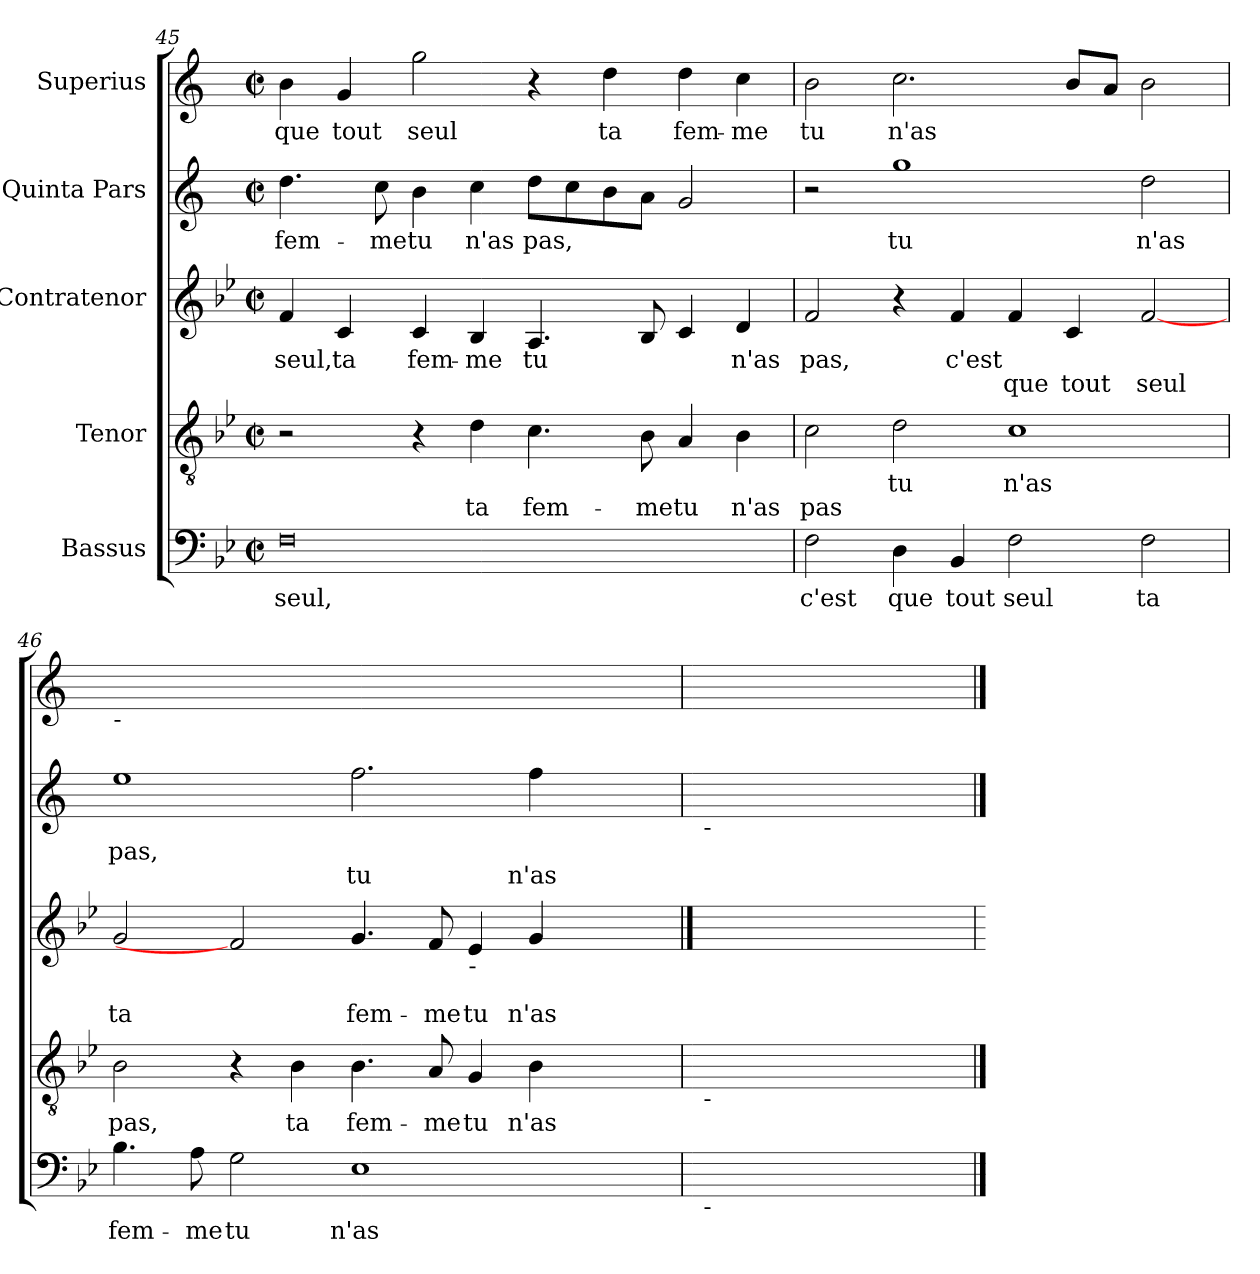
**kern	**text	**kern	**text	**text	**kern	**text	**text	**kern	**text	**text	**kern	**text
*part5	*part5	*part4	*part4	*part4	*part3	*part3	*part3	*part2	*part2	*part2	*part1	*part1
*staff5	*staff5	*staff4	*staff4	*staff4	*staff3	*staff3	*staff3	*staff2	*staff2	*staff2	*staff1	*staff1
*I"Bassus	*	*I"Tenor	*	*	*I"Contratenor	*	*	*I"Quinta Pars	*	*	*I"Superius	*
!!LO:LB:g=z
*clefF4	*	*clefGv2	*	*	*clefG2	*	*	*clefG2	*	*	*clefG2	*
*	*	*	*	*	*	*	*	*ITrd1c2	*	*	*ITrd1c2	*
*k[b-e-]	*	*k[b-e-]	*	*	*k[b-e-]	*	*	*k[b-e-]	*	*	*k[b-e-]	*
*B-:	*	*B-:	*	*	*B-:	*	*	*B-:	*	*	*B-:	*
*M4/2	*	*M4/2	*	*	*M4/2	*	*	*M4/2	*	*	*M4/2	*
*met(c|)	*	*met(c|)	*	*	*met(c|)	*	*	*met(c|)	*	*	*met(c|)	*
=45	=45	=45	=45	=45	=45	=45	=45	=45	=45	=45	=45	=45
!	!LO:LY:b	!	!	!	!	!LO:LY:b	!	!	!LO:LY:b	!	!	!LO:LY:b
0F	seul,	2r	.	.	4f	seul,	.	4.cc	fem-	.	4a	que
!	!	!	!	!	!	!LO:LY:b	!	!	!	!	!	!LO:LY:b
.	.	.	.	.	4c	ta	.	.	.	.	4f	tout
!	!	!	!	!	!	!	!	!	!LO:LY:b	!	!	!
.	.	.	.	.	.	.	.	8b-	-me	.	.	.
!	!	!	!	!	!	!LO:LY:b	!	!	!LO:LY:b	!	!	!LO:LY:b
.	.	4r	.	.	4c	fem-	.	4a	tu	.	2ff	seul
!	!	!	!	!LO:LY:b	!	!LO:LY:b	!	!	!LO:LY:b	!	!	!
.	.	4d	.	ta	4B-	-me	.	4b-	n'as	.	.	.
!	!	!	!	!LO:LY:b	!	!LO:LY:b	!	!	!LO:LY:b	!	!	!
.	.	4.c	.	fem-	4.A	tu	.	8ccL	pas,	.	4r	.
.	.	.	.	.	.	.	.	8b-	.	.	.	.
!	!	!	!	!	!	!	!	!	!	!	!	!LO:LY:b
.	.	.	.	.	.	.	.	8a	.	.	4cc	ta
!	!	!	!	!LO:LY:b	!	!	!	!	!	!	!	!
.	.	8B-	.	-me	8B-	.	.	8gJ	.	.	.	.
!	!	!	!	!LO:LY:b	!	!	!	!	!	!	!	!LO:LY:b
.	.	4A	.	tu	4c	.	.	2f	.	.	4cc	fem-
!	!	!	!	!LO:LY:b	!	!LO:LY:b	!	!	!	!	!	!LO:LY:b
.	.	4B-	.	n'as	4d	n'as	.	.	.	.	4b-	-me
=46	=46	=46	=46	=46	=46	=46	=46	=46	=46	=46	=46	=46
!	!LO:LY:b	!	!	!LO:LY:b	!	!LO:LY:b	!	!	!	!	!	!LO:LY:b
2F	c'est	2c	.	pas	2f	pas,	.	2r	.	.	2a	tu
!	!LO:LY:b	!	!LO:LY:b	!	!	!	!	!	!LO:LY:b	!	!	!LO:LY:b
4D	que	2d	tu	.	4r	.	.	1ff	tu	.	2.b-	n'as
!	!LO:LY:b	!	!	!	!	!LO:LY:b	!	!	!	!	!	!
4BB-	tout	.	.	.	4f	c'est	.	.	.	.	.	.
!	!LO:LY:b	!	!LO:LY:b	!	!	!	!LO:LY:b	!	!	!	!	!
2F	seul	1c	n'as	.	4f	.	que	.	.	.	.	.
!	!	!	!	!	!	!	!LO:LY:b	!	!	!	!	!
.	.	.	.	.	4c	.	tout	.	.	.	8aL	.
.	.	.	.	.	.	.	.	.	.	.	8gJ	.
!	!LO:LY:b	!	!	!	!	!	!LO:LY:b	!	!LO:LY:b	!	!	!
2F	ta	.	.	.	[2f	.	seul	2cc	n'as	.	2a	.
=46A	=46A	=46A	=46A	=46A	=46A	=46A	=46A	=46A	=46A	=46A	=46A	=46A
!	!	!	!	!	!	!	!	!	!	!	!LO:TX:b:t=-	!
!	!LO:LY:b	!	!LO:LY:b	!	!	!	!LO:LY:b	!	!LO:LY:b	!	!	!LO:LY:b
4.B-	fem-	2B-	pas,	.	2g	.	ta	1dd	pas,	.	[0b-yy	pas.
!	!LO:LY:b	!	!	!	!	!	!	!	!	!	!	!
8A	-me	.	.	.	.	.	.	.	.	.	.	.
!	!LO:LY:b	!	!	!	!	!	!	!	!	!	!	!
2G	tu	4r	.	.	2f]	.	.	.	.	.	.	.
!	!	!	!LO:LY:b	!	!	!	!	!	!	!	!	!
.	.	4B-	ta	.	.	.	.	.	.	.	.	.
!	!LO:LY:b	!	!LO:LY:b	!	!	!	!LO:LY:b	!	!	!LO:LY:b	!	!
1E-	n'as	4.B-	fem-	.	4.g	.	fem-	2.ee-	.	tu	.	.
!	!	!	!LO:LY:b	!	!	!	!LO:LY:b	!	!	!	!	!
.	.	8A	-me	.	8f	.	-me	.	.	.	.	.
!	!	!	!	!	!LO:TX:b:t=-	!	!	!	!	!	!	!
!	!	!	!LO:LY:b	!	!	!	!LO:LY:b	!	!	!	!	!
.	.	4G	tu	.	4e-	.	tu	.	.	.	.	.
!	!	!	!LO:LY:b	!	!	!	!LO:LY:b	!	!	!LO:LY:b	!	!
.	.	4B-	n'as	.	4g	.	n'as	4ee-	.	n'as	.	.
!	!	!	!	!	!	!	!LO:LY:b	!	!	!	!	!
2ryy	.	2ryy	.	.	[2fyy	.	pas.	2ryy	.	.	2ryy	.
=47A	=47A	=47A	=47A	=47A	==47A	=47A	=47A	=47A	=47A	=47A	=47A	=47A
!	!	!	!	!	!	!	!	!LO:TX:b:t=-	!	!	!	!
!	!	!LO:TX:b:t=-	!	!	!	!	!	!	!	!	!	!
!LO:TX:b:t=-	!	!	!	!	!	!	!	!	!	!	!	!
!	!LO:LY:b	!	!LO:LY:b	!	!	!	!	!	!	!LO:LY:b	!	!
0BB-yy	pas.	0B-yy	pas.	.	1.fyy]	.	.	0ddyy	.	pas.	0b-yy]	.
.	.	.	.	.	2ryy	.	.	.	.	.	.	.
==	==	==	==	==	=	==	==	==	==	==	==	==
*-	*-	*-	*-	*-	*-	*-	*-	*-	*-	*-	*-	*-
